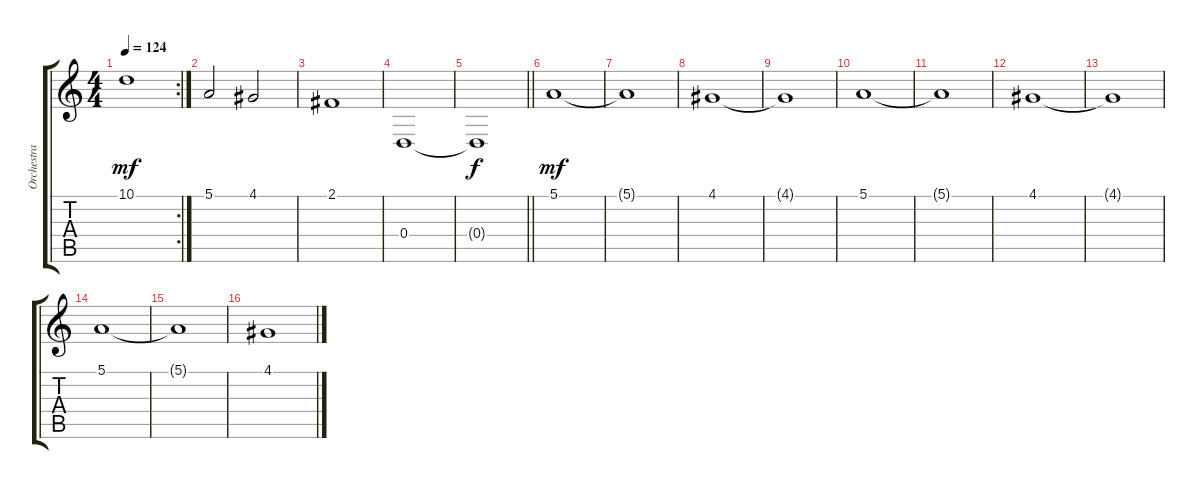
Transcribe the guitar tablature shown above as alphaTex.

\track ("Orchestra" "Orchestra") {instrument stringensemble1}
\staff {score tabs}
\tuning (E4 B3 G3 D3 A2 E2) {hide}
\rc 2
\ts (4 4)
\tempo 124
\clef g2
\ks c
10.1{t}.1{dy mf} |
5.1.2 4.1.2 |
2.1.1 |
0.4.1 |
\barLineRight lightlight
0.4{t}.1{dy f} |
5.1.1{dy mf} |
5.1{t}.1 |
4.1.1 |
4.1{t}.1 |
5.1.1 |
5.1{t}.1 |
4.1.1 |
4.1{t}.1 |
5.1.1 |
5.1{t}.1 |
4.1.1
